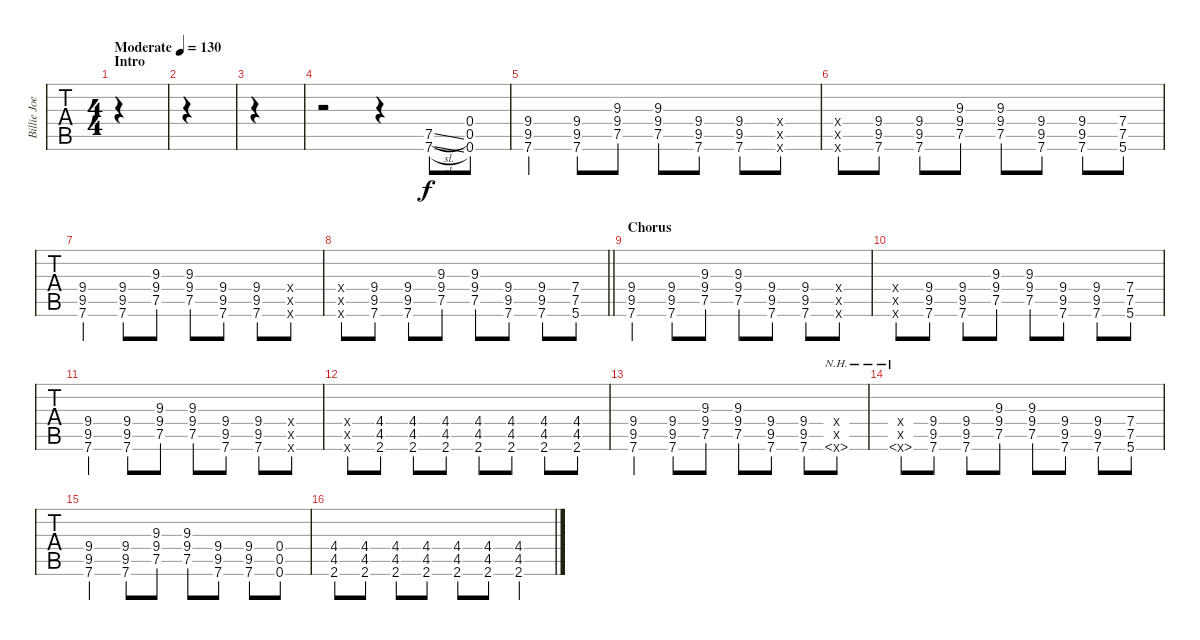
\track ("Billie Joe Armstrong - Guitar One" "Billie Joe") {instrument distortionguitar}
\staff {tabs}
\tuning (E4 B3 G3 D3 A2 E2) {hide}
\ts (4 4)
\section ("" "Intro")
\tempo (130 "Moderate")
\clef g2
\ks c
|
|
|
r.2 r.4 (7.5{sl} 7.6{sl}).8 (0.4 0.5 0.6).8 |
(9.4 9.5 7.6).4 (9.4 9.5 7.6).8 (9.3 9.4 7.5).8 (9.3 9.4 7.5).8 (9.4 9.5 7.6).8 (9.4 9.5 7.6).8 (9.4{x} 9.5{x} 7.6{x}).8 |
(9.4{x} 9.5{x} 7.6{x}).8 (9.4 9.5 7.6).8 (9.4 9.5 7.6).8 (9.3 9.4 7.5).8 (9.3 9.4 7.5).8 (9.4 9.5 7.6).8 (9.4 9.5 7.6).8 (7.4 7.5 5.6).8 |
(9.4 9.5 7.6).4 (9.4 9.5 7.6).8 (9.3 9.4 7.5).8 (9.3 9.4 7.5).8 (9.4 9.5 7.6).8 (9.4 9.5 7.6).8 (9.4{x} 9.5{x} 7.6{x}).8 |
\barLineRight lightlight
(9.4{x} 9.5{x} 7.6{x}).8 (9.4 9.5 7.6).8 (9.4 9.5 7.6).8 (9.3 9.4 7.5).8 (9.3 9.4 7.5).8 (9.4 9.5 7.6).8 (9.4 9.5 7.6).8 (7.4 7.5 5.6).8 |
\section ("" "Chorus")
(9.4 9.5 7.6).4 (9.4 9.5 7.6).8 (9.3 9.4 7.5).8 (9.3 9.4 7.5).8 (9.4 9.5 7.6).8 (9.4 9.5 7.6).8 (9.4{x} 9.5{x} 7.6{x}).8 |
(9.4{x} 9.5{x} 7.6{x}).8 (9.4 9.5 7.6).8 (9.4 9.5 7.6).8 (9.3 9.4 7.5).8 (9.3 9.4 7.5).8 (9.4 9.5 7.6).8 (9.4 9.5 7.6).8 (7.4 7.5 5.6).8 |
(9.4 9.5 7.6).4 (9.4 9.5 7.6).8 (9.3 9.4 7.5).8 (9.3 9.4 7.5).8 (9.4 9.5 7.6).8 (9.4 9.5 7.6).8 (9.4{x} 9.5{x} 7.6{x}).8 |
(9.4{x} 9.5{x} 7.6{x}).8{volume 10} (4.4 4.5 2.6).8 (4.4 4.5 2.6).8 (4.4 4.5 2.6).8 (4.4 4.5 2.6).8 (4.4 4.5 2.6).8 (4.4 4.5 2.6).8 (4.4 4.5 2.6).8 |
(9.4 9.5 7.6).4 (9.4 9.5 7.6).8 (9.3 9.4 7.5).8 (9.3 9.4 7.5).8 (9.4 9.5 7.6).8 (9.4 9.5 7.6).8 (9.4{x} 9.5{x} 7.6{nh x}).8 |
(9.4{x} 9.5{x} 7.6{nh x}).8 (9.4 9.5 7.6).8 (9.4 9.5 7.6).8 (9.3 9.4 7.5).8 (9.3 9.4 7.5).8 (9.4 9.5 7.6).8 (9.4 9.5 7.6).8 (7.4 7.5 5.6).8 |
(9.4 9.5 7.6).4 (9.4 9.5 7.6).8 (9.3 9.4 7.5).8 (9.3 9.4 7.5).8 (9.4 9.5 7.6).8 (9.4 9.5 7.6).8 (0.4 0.5 0.6).8 |
(4.4 4.5 2.6).8 (4.4 4.5 2.6).8 (4.4 4.5 2.6).8 (4.4 4.5 2.6).8 (4.4 4.5 2.6).8 (4.4 4.5 2.6).8 (4.4{sl} 4.5{sl} 2.6{sl}).4
